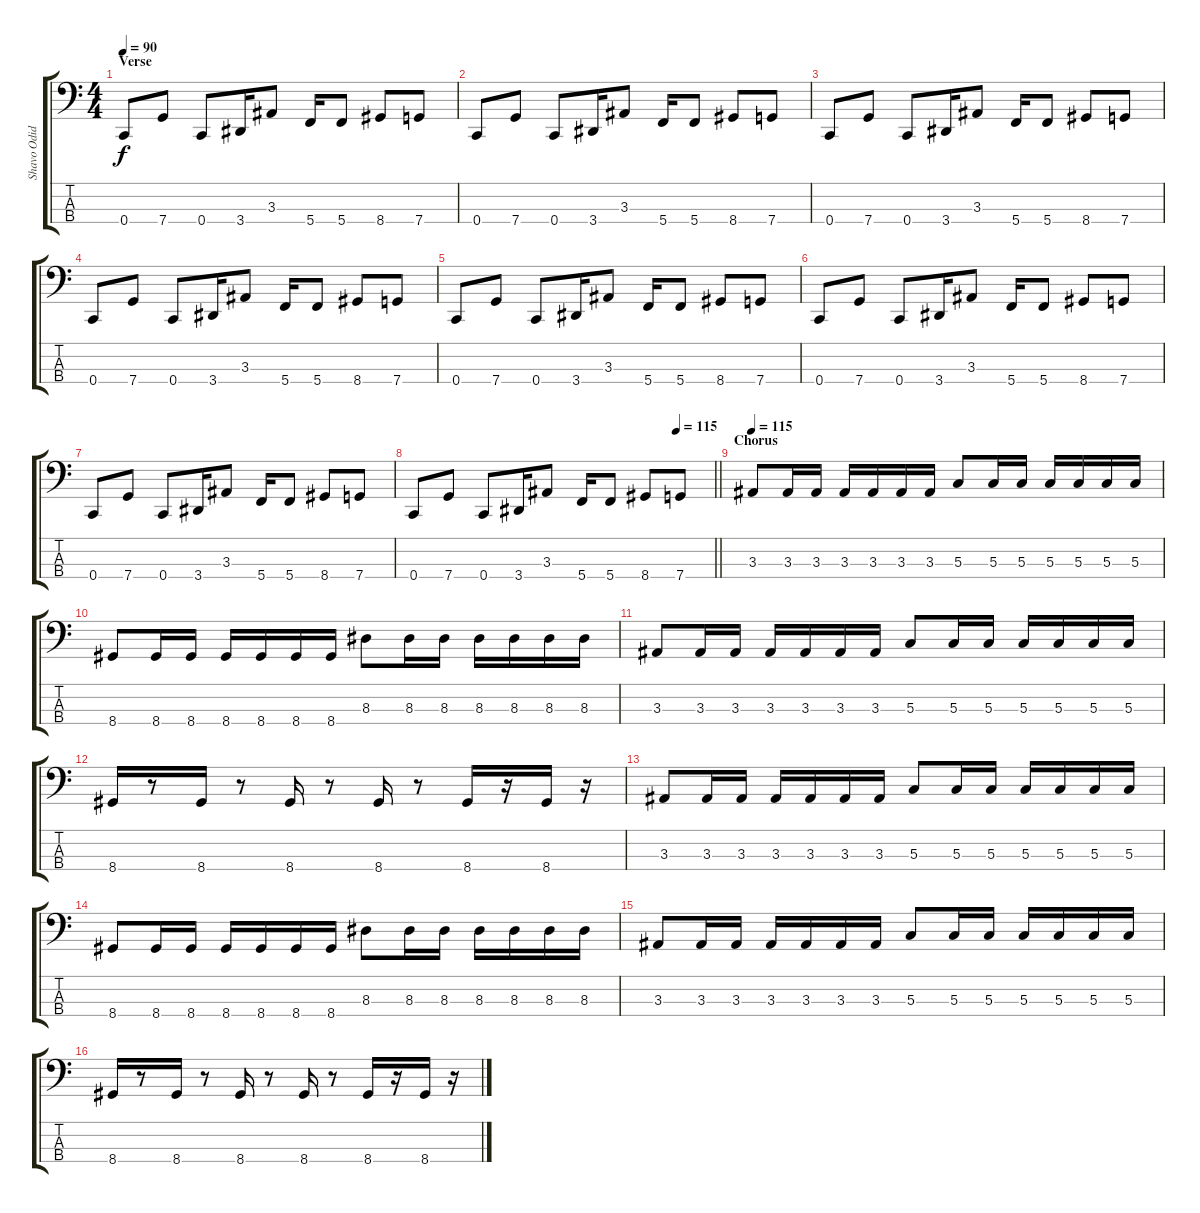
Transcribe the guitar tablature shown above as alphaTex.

\track ("Shavo Odidjian" "Shavo Odid") {instrument electricbassfinger}
\staff {score tabs}
\tuning (F2 C2 G1 C1) {hide}
\ts (4 4)
\section ("" "Verse")
\tempo 90
\clef f4
\ks c
0.4.8{dy f} 7.4.8 0.4.8 3.4.16 3.3.8 5.4.16 5.4.8 8.4.8 7.4.8 |
0.4.8 7.4.8 0.4.8 3.4.16 3.3.8 5.4.16 5.4.8 8.4.8 7.4.8 |
0.4.8 7.4.8 0.4.8 3.4.16 3.3.8 5.4.16 5.4.8 8.4.8 7.4.8 |
0.4.8 7.4.8 0.4.8 3.4.16 3.3.8 5.4.16 5.4.8 8.4.8 7.4.8 |
0.4.8 7.4.8 0.4.8 3.4.16 3.3.8 5.4.16 5.4.8 8.4.8 7.4.8 |
0.4.8 7.4.8 0.4.8 3.4.16 3.3.8 5.4.16 5.4.8 8.4.8 7.4.8 |
0.4.8 7.4.8 0.4.8 3.4.16 3.3.8 5.4.16 5.4.8 8.4.8 7.4.8 |
\tempo (115 0.875)
\barLineRight lightlight
0.4.8 7.4.8 0.4.8 3.4.16 3.3.8 5.4.16 5.4.8 8.4.8 7.4.8 |
\section ("" "Chorus")
\tempo 115
3.3.8 3.3.16 3.3.16 3.3.16 3.3.16 3.3.16 3.3.16 5.3.8 5.3.16 5.3.16 5.3.16 5.3.16 5.3.16 5.3.16 |
8.4.8 8.4.16 8.4.16 8.4.16 8.4.16 8.4.16 8.4.16 8.3.8 8.3.16 8.3.16 8.3.16 8.3.16 8.3.16 8.3.16 |
3.3.8 3.3.16 3.3.16 3.3.16 3.3.16 3.3.16 3.3.16 5.3.8 5.3.16 5.3.16 5.3.16 5.3.16 5.3.16 5.3.16 |
8.4.16 r.8 8.4.16 r.8 8.4.16 r.8 8.4.16 r.8 8.4.16 r.16 8.4.16 r.16 |
3.3.8 3.3.16 3.3.16 3.3.16 3.3.16 3.3.16 3.3.16 5.3.8 5.3.16 5.3.16 5.3.16 5.3.16 5.3.16 5.3.16 |
8.4.8 8.4.16 8.4.16 8.4.16 8.4.16 8.4.16 8.4.16 8.3.8 8.3.16 8.3.16 8.3.16 8.3.16 8.3.16 8.3.16 |
3.3.8 3.3.16 3.3.16 3.3.16 3.3.16 3.3.16 3.3.16 5.3.8 5.3.16 5.3.16 5.3.16 5.3.16 5.3.16 5.3.16 |
8.4.16 r.8 8.4.16 r.8 8.4.16 r.8 8.4.16 r.8 8.4.16 r.16 8.4.16 r.16
